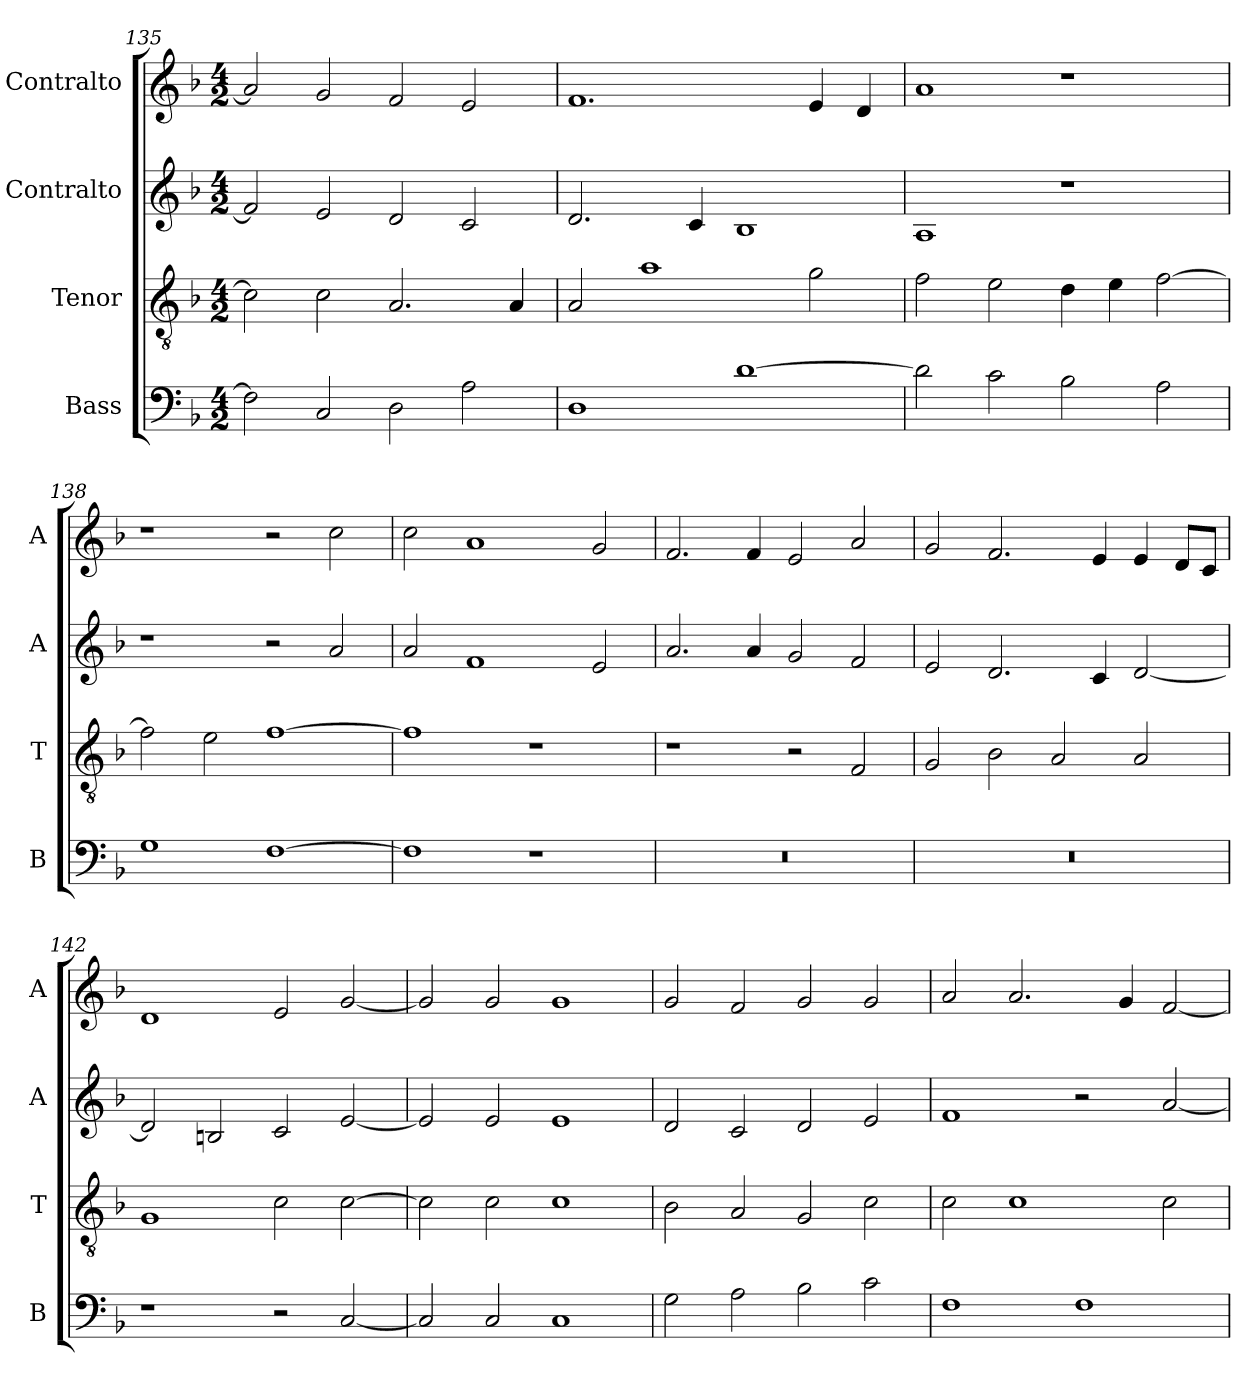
**kern	**kern	**kern	**kern
*part4	*part3	*part2	*part1
*staff4	*staff3	*staff2	*staff1
*I"Bass	*I"Tenor	*I"Contralto	*I"Contralto
*I'B	*I'T	*I'A	*I'A
*clefF4	*clefGv2	*clefG2	*clefG2
*k[b-]	*k[b-]	*k[b-]	*k[b-]
*F:ion	*F:ion	*F:ion	*F:ion
*M4/2	*M4/2	*M4/2	*M4/2
=135	=135	=135	=135
2F]	2c]	2f]	2a]
2C	2c	2e	2g
2D	2.A	2d	2f
2A	.	2c	2e
.	4A	.	.
=136	=136	=136	=136
1D	2A	2.d	1.f
.	1a	.	.
.	.	4c	.
[1d	.	1B-	.
.	2g	.	4e
.	.	.	4d
=137	=137	=137	=137
2d]	2f	1A	1a
2c	2e	.	.
2B-	4d	1r	1r
.	4e	.	.
2A	[2f	.	.
=138	=138	=138	=138
1G	2f]	1r	1r
.	2e	.	.
[1F	[1f	2r	2r
.	.	2a	2cc
=139	=139	=139	=139
1F]	1f]	2a	2cc
.	.	1f	1a
1r	1r	.	.
.	.	2e	2g
=140	=140	=140	=140
0r	1r	2.a	2.f
.	.	4a	4f
.	2r	2g	2e
.	2F	2f	2a
=141	=141	=141	=141
0r	2G	2e	2g
.	2B-	2.d	2.f
.	2A	.	.
.	.	4c	4e
.	2A	[2d	4e
.	.	.	8d/L
.	.	.	8c/J
=142	=142	=142	=142
1r	1G	2d]	1d
.	.	2Bn	.
2r	2c	2c	2e
[2C	[2c	[2e	[2g
=143	=143	=143	=143
2C]	2c]	2e]	2g]
2C	2c	2e	2g
1C	1c	1e	1g
=144	=144	=144	=144
2G	2B-	2d	2g
2A	2A	2c	2f
2B-	2G	2d	2g
2c	2c	2e	2g
=145	=145	=145	=145
1F	2c	1f	2a
.	1c	.	2.a
1F	.	2r	.
.	.	.	4g
.	2c	[2a	[2f
=	=	=	=
*-	*-	*-	*-
